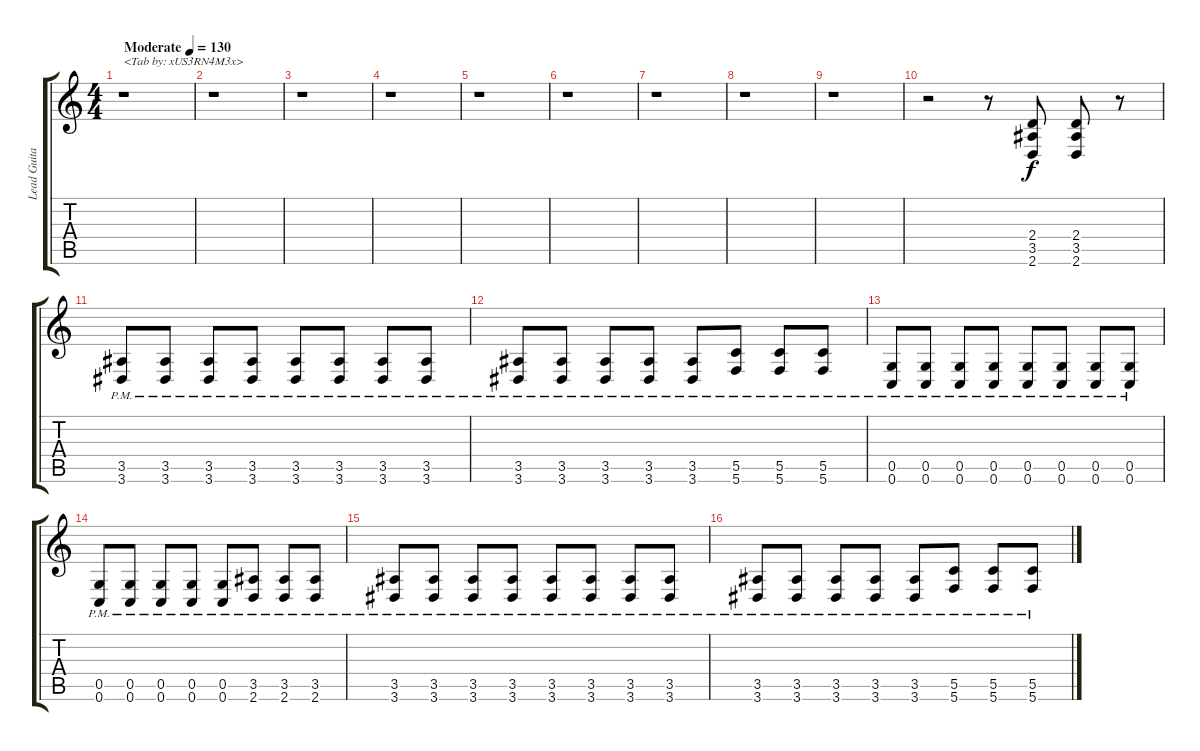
\track ("Lead Guitar" "Lead Guita") {instrument distortionguitar}
\staff {score tabs}
\tuning (D4 A3 F3 C3 G2 C2) {hide}
\ts (4 4)
\tempo (130 "Moderate")
\clef g2
\ks c
r.1{txt "<Tab by: xUS3RN4M3x>" dy f instrument distortionguitar} |
r.1 |
r.1 |
r.1 |
r.1 |
r.1 |
r.1 |
r.1 |
r.1 |
r.2 r.8 (2.4 3.5 2.6).8 (2.4 3.5 2.6).8 r.8 |
(3.5{pm} 3.6{pm}).8 (3.5{pm} 3.6{pm}).8 (3.5{pm} 3.6{pm}).8 (3.5{pm} 3.6{pm}).8 (3.5{pm} 3.6{pm}).8 (3.5{pm} 3.6{pm}).8 (3.5{pm} 3.6{pm}).8 (3.5{pm} 3.6{pm}).8 |
(3.5{pm} 3.6{pm}).8 (3.5{pm} 3.6{pm}).8 (3.5{pm} 3.6{pm}).8 (3.5{pm} 3.6{pm}).8 (3.5{pm} 3.6{pm}).8 (5.5{pm} 5.6{pm}).8 (5.5{pm} 5.6{pm}).8 (5.5{pm} 5.6{pm}).8 |
(0.5{pm} 0.6{pm}).8 (0.5{pm} 0.6{pm}).8 (0.5{pm} 0.6{pm}).8 (0.5{pm} 0.6{pm}).8 (0.5{pm} 0.6{pm}).8 (0.5{pm} 0.6{pm}).8 (0.5{pm} 0.6{pm}).8 (0.5{pm} 0.6{pm}).8 |
(0.5{pm} 0.6{pm}).8 (0.5{pm} 0.6{pm}).8 (0.5{pm} 0.6{pm}).8 (0.5{pm} 0.6{pm}).8 (0.5{pm} 0.6{pm}).8 (3.5{pm} 2.6{pm}).8 (3.5{pm} 2.6{pm}).8 (3.5{pm} 2.6{pm}).8 |
(3.5{pm} 3.6{pm}).8 (3.5{pm} 3.6{pm}).8 (3.5{pm} 3.6{pm}).8 (3.5{pm} 3.6{pm}).8 (3.5{pm} 3.6{pm}).8 (3.5{pm} 3.6{pm}).8 (3.5{pm} 3.6{pm}).8 (3.5{pm} 3.6{pm}).8 |
(3.5{pm} 3.6{pm}).8 (3.5{pm} 3.6{pm}).8 (3.5{pm} 3.6{pm}).8 (3.5{pm} 3.6{pm}).8 (3.5{pm} 3.6{pm}).8 (5.5{pm} 5.6{pm}).8 (5.5{pm} 5.6{pm}).8 (5.5{pm} 5.6{pm}).8
